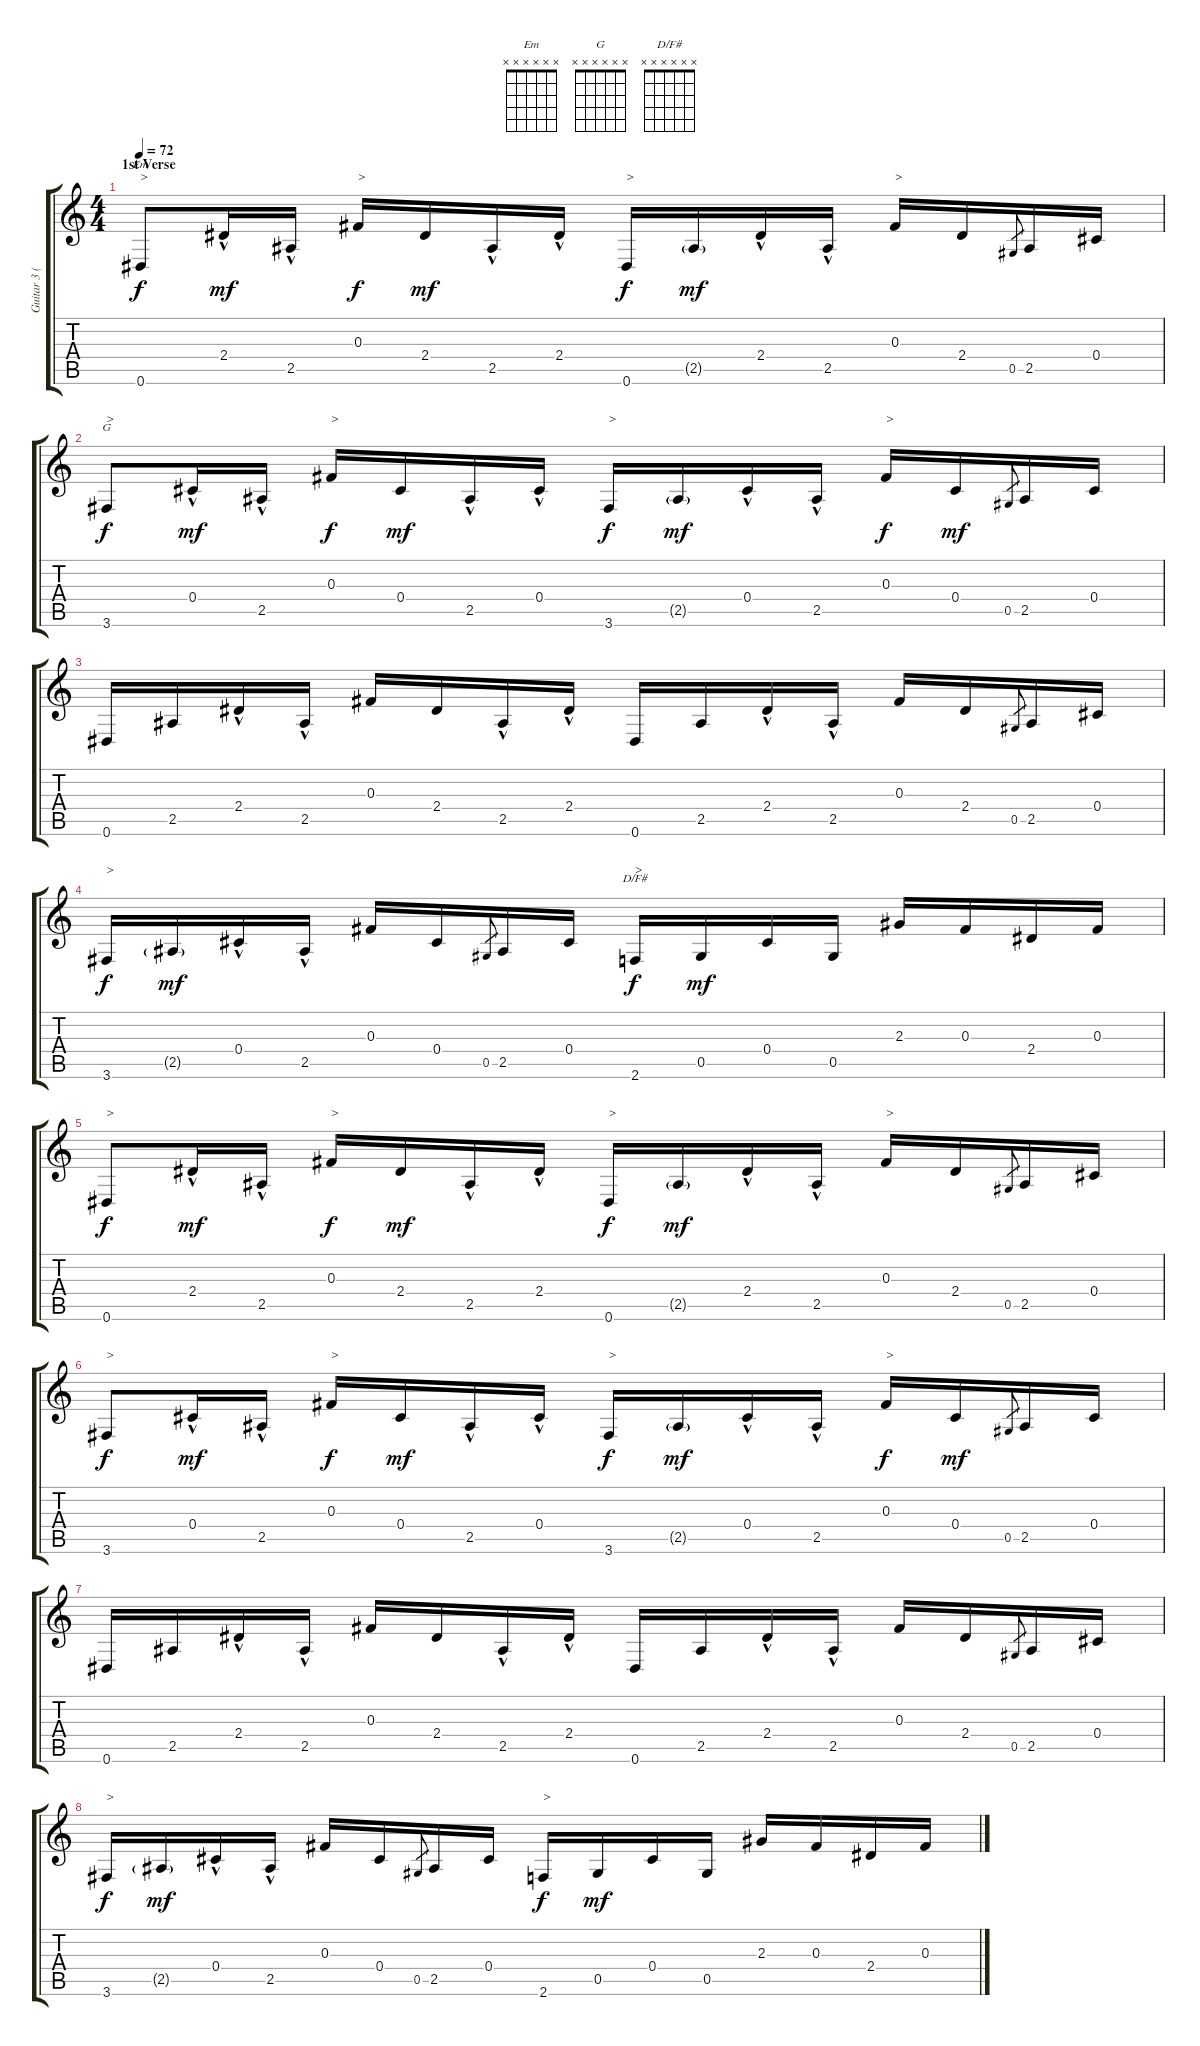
\track ("Guitar 3 (Slash)" "Guitar 3 (") {instrument acousticguitarsteel}
\staff {score tabs}
\tuning (Eb4 Bb3 Gb3 Db3 Ab2 Eb2) {hide}
\chord ("Em" x x x x x x) {firstfret 0}
\chord ("G" x x x x x x) {firstfret 0}
\chord ("D/F#" x x x x x x) {firstfret 0}
\ts (4 4)
\section ("" "1st Verse")
\tempo 72
\clef g2
\ks c
0.6.8{ch "Em" txt ">" dy f} 2.4{hac}.16{dy mf} 2.5{hac}.16 0.3.16{txt ">" dy f} 2.4.16{dy mf} 2.5{hac}.16 2.4{hac}.16 0.6.16{txt ">" dy f} 2.5{g}.16{dy mf} 2.4{hac}.16 2.5{hac}.16 0.3.16{txt ">"} 2.4.16 0.5.8{gr} 2.5.16 0.4.16 |
3.6.8{ch "G" txt ">" dy f} 0.4{hac}.16{dy mf} 2.5{hac}.16 0.3.16{txt ">" dy f} 0.4.16{dy mf} 2.5{hac}.16 0.4{hac}.16 3.6.16{txt ">" dy f} 2.5{g}.16{dy mf} 0.4{hac}.16 2.5{hac}.16 0.3.16{txt ">" dy f} 0.4.16{dy mf} 0.5.8{gr} 2.5.16 0.4.16 |
0.6.16 2.5.16 2.4{hac}.16 2.5{hac}.16 0.3.16 2.4.16 2.5{hac}.16 2.4{hac}.16 0.6.16 2.5.16 2.4{hac}.16 2.5{hac}.16 0.3.16 2.4.16 0.5.8{gr} 2.5.16 0.4.16 |
3.6.16{txt ">" dy f} 2.5{g}.16{dy mf} 0.4{hac}.16 2.5{hac}.16 0.3.16 0.4.16 0.5.8{gr} 2.5.16 0.4.16 2.6.16{ch "D/F#" txt ">" dy f} 0.5.16{dy mf} 0.4.16 0.5.16 2.3.16 0.3.16 2.4.16 0.3.16 |
0.6.8{txt ">" dy f} 2.4{hac}.16{dy mf} 2.5{hac}.16 0.3.16{txt ">" dy f} 2.4.16{dy mf} 2.5{hac}.16 2.4{hac}.16 0.6.16{txt ">" dy f} 2.5{g}.16{dy mf} 2.4{hac}.16 2.5{hac}.16 0.3.16{txt ">"} 2.4.16 0.5.8{gr} 2.5.16 0.4.16 |
3.6.8{txt ">" dy f} 0.4{hac}.16{dy mf} 2.5{hac}.16 0.3.16{txt ">" dy f} 0.4.16{dy mf} 2.5{hac}.16 0.4{hac}.16 3.6.16{txt ">" dy f} 2.5{g}.16{dy mf} 0.4{hac}.16 2.5{hac}.16 0.3.16{txt ">" dy f} 0.4.16{dy mf} 0.5.8{gr} 2.5.16 0.4.16 |
0.6.16 2.5.16 2.4{hac}.16 2.5{hac}.16 0.3.16 2.4.16 2.5{hac}.16 2.4{hac}.16 0.6.16 2.5.16 2.4{hac}.16 2.5{hac}.16 0.3.16 2.4.16 0.5.8{gr} 2.5.16 0.4.16 |
3.6.16{txt ">" dy f} 2.5{g}.16{dy mf} 0.4{hac}.16 2.5{hac}.16 0.3.16 0.4.16 0.5.8{gr} 2.5.16 0.4.16 2.6.16{txt ">" dy f} 0.5.16{dy mf} 0.4.16 0.5.16 2.3.16 0.3.16 2.4.16 0.3.16
